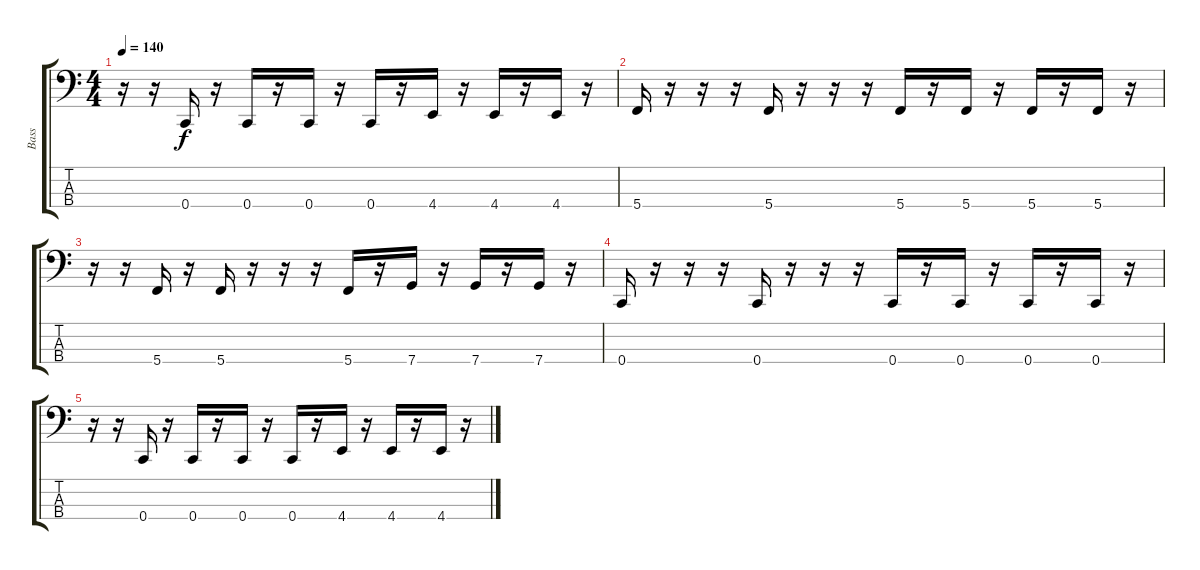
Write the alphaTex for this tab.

\track ("Bass" "Bass") {instrument electricbasspick}
\staff {score tabs}
\tuning (G2 D2 A1 C1) {hide}
\ts (4 4)
\tempo 140
\clef f4
\ks c
r.16{dy f} r.16 0.4.16 r.16 0.4.16 r.16 0.4.16 r.16 0.4.16 r.16 4.4.16 r.16 4.4.16 r.16 4.4.16 r.16 |
5.4.16 r.16 r.16 r.16 5.4.16 r.16 r.16 r.16 5.4.16 r.16 5.4.16 r.16 5.4.16 r.16 5.4.16 r.16 |
r.16 r.16 5.4.16 r.16 5.4.16 r.16 r.16 r.16 5.4.16 r.16 7.4.16 r.16 7.4.16 r.16 7.4.16 r.16 |
0.4.16 r.16 r.16 r.16 0.4.16 r.16 r.16 r.16 0.4.16 r.16 0.4.16 r.16 0.4.16 r.16 0.4.16 r.16 |
r.16 r.16 0.4.16 r.16 0.4.16 r.16 0.4.16 r.16 0.4.16 r.16 4.4.16 r.16 4.4.16 r.16 4.4.16 r.16
